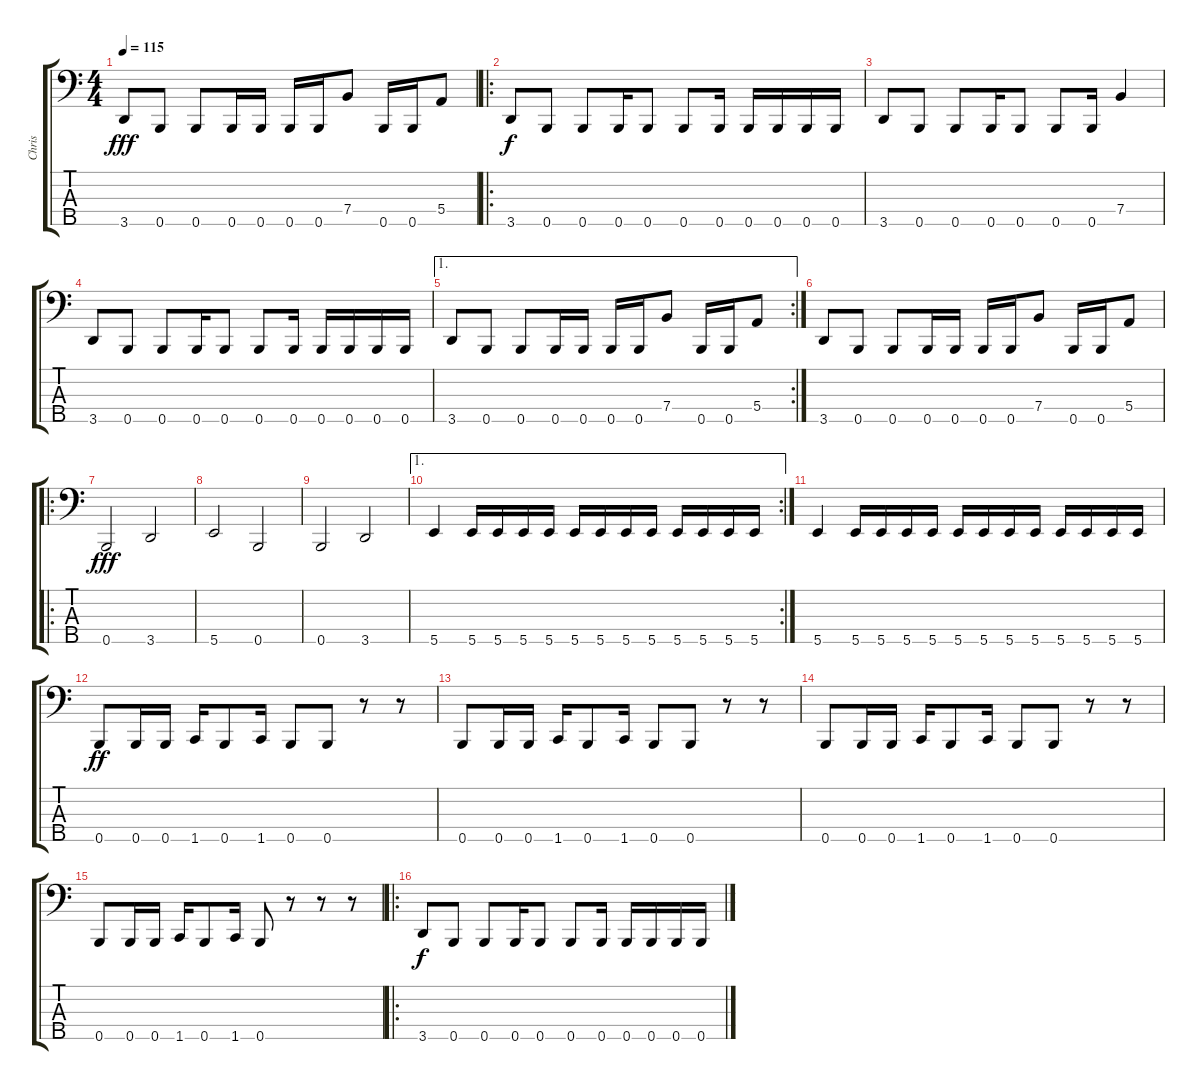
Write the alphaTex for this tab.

\track ("Chris" "Chris") {instrument electricbassfinger}
\staff {score tabs}
\tuning (G2 D2 A1 E1 B0) {hide}
\ts (4 4)
\tempo 115
\clef f4
\ks c
3.5.8{dy fff} 0.5.8 0.5.8 0.5.16 0.5.16 0.5.16 0.5.16 7.4.8 0.5.16 0.5.16 5.4.8 |
\ro
3.5.8{dy f} 0.5.8 0.5.8 0.5.16 0.5.8 0.5.8 0.5.16 0.5.16 0.5.16 0.5.16 0.5.16 |
3.5.8 0.5.8 0.5.8 0.5.16 0.5.8 0.5.8 0.5.16 7.4.4 |
3.5.8 0.5.8 0.5.8 0.5.16 0.5.8 0.5.8 0.5.16 0.5.16 0.5.16 0.5.16 0.5.16 |
\ae 1
\rc 2
3.5.8 0.5.8 0.5.8 0.5.16 0.5.16 0.5.16 0.5.16 7.4.8 0.5.16 0.5.16 5.4.8 |
3.5.8 0.5.8 0.5.8 0.5.16 0.5.16 0.5.16 0.5.16 7.4.8 0.5.16 0.5.16 5.4.8 |
\ro
0.5.2{dy fff} 3.5.2 |
5.5.2 0.5.2 |
0.5.2 3.5.2 |
\ae 1
\rc 2
5.5.4 5.5.16 5.5.16 5.5.16 5.5.16 5.5.16 5.5.16 5.5.16 5.5.16 5.5.16 5.5.16 5.5.16 5.5.16 |
5.5.4 5.5.16 5.5.16 5.5.16 5.5.16 5.5.16 5.5.16 5.5.16 5.5.16 5.5.16 5.5.16 5.5.16 5.5.16 |
0.5.8{dy ff} 0.5.16 0.5.16 1.5.16 0.5.8 1.5.16 0.5.8 0.5.8 r.8 r.8 |
0.5.8 0.5.16 0.5.16 1.5.16 0.5.8 1.5.16 0.5.8 0.5.8 r.8 r.8 |
0.5.8 0.5.16 0.5.16 1.5.16 0.5.8 1.5.16 0.5.8 0.5.8 r.8 r.8 |
0.5.8 0.5.16 0.5.16 1.5.16 0.5.8 1.5.16 0.5.8 r.8 r.8 r.8 |
\ro
3.5.8{dy f} 0.5.8 0.5.8 0.5.16 0.5.8 0.5.8 0.5.16 0.5.16 0.5.16 0.5.16 0.5.16
